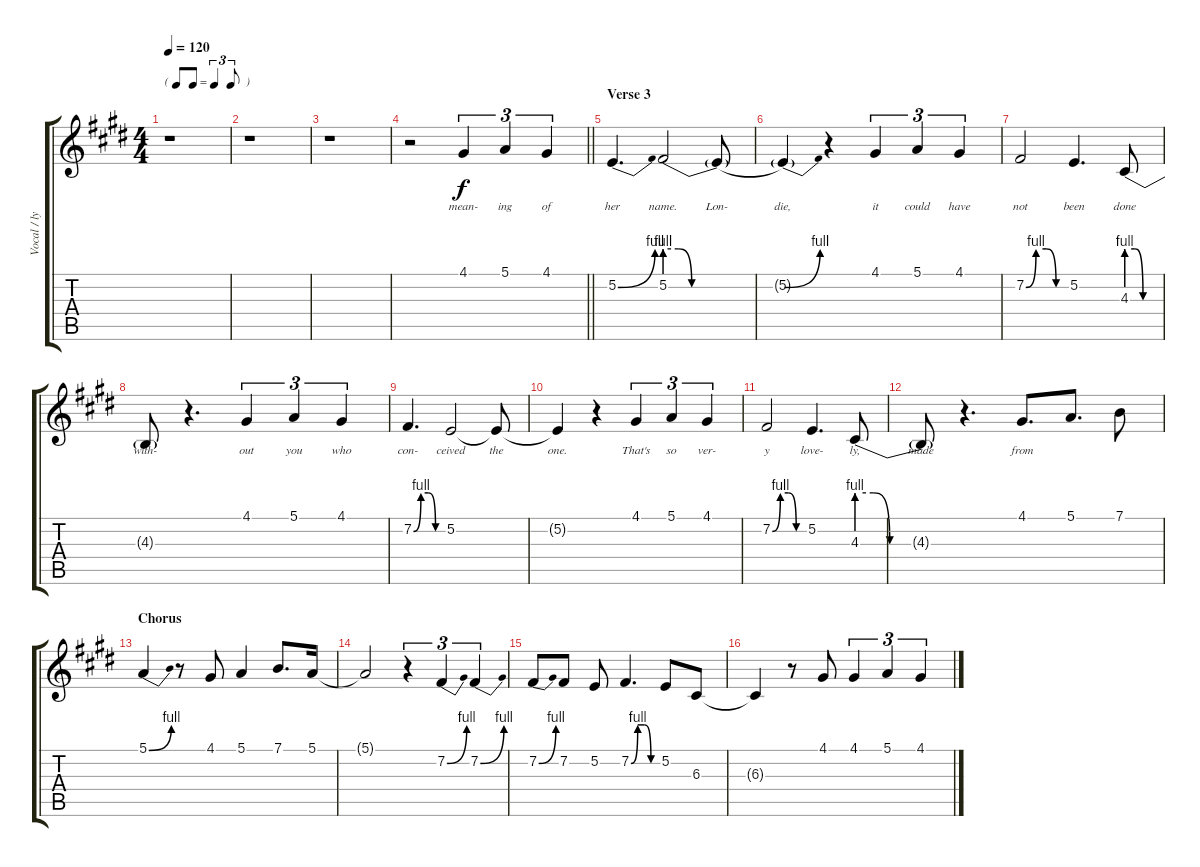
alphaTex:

\track ("Vocal / lyrics" "Vocal / ly") {mute instrument shakuhachi}
\staff {score tabs}
\tuning (E4 B3 G3 D3 A2 E2) {hide}
\ts (4 4)
\tf triplet8th
\tempo 120
\clef g2
\ks e
r.1{dy f} |
r.1 |
r.1 |
\barLineRight lightlight
r.2 4.1.4{tu (3 2) lyrics (0 "mean-") lyrics (1 "") lyrics (2 "") lyrics (3 "") lyrics (4 "")} 5.1.4{tu (3 2) lyrics (0 "ing") lyrics (1 "") lyrics (2 "") lyrics (3 "") lyrics (4 "")} 4.1.4{tu (3 2) lyrics (0 "of") lyrics (1 "") lyrics (2 "") lyrics (3 "") lyrics (4 "")} |
\section ("" "Verse 3")
5.2{be (bend 0 0 60 4)}.4{d lyrics (0 "her") lyrics (1 "") lyrics (2 "") lyrics (3 "") lyrics (4 "")} 5.2{be (custom 0 4 15 4 30 0 60 0)}.2{lyrics (0 "name.") lyrics (1 "") lyrics (2 "") lyrics (3 "") lyrics (4 "")} 5.2{be (hold 0 0 60 0) t}.8{lyrics (0 "Lon-") lyrics (1 "") lyrics (2 "") lyrics (3 "") lyrics (4 "")} |
5.2{be (bend 0 0 60 4) t}.4{lyrics (0 "die,") lyrics (1 "") lyrics (2 "") lyrics (3 "") lyrics (4 "")} r.4 4.1.4{tu (3 2) lyrics (0 "it") lyrics (1 "") lyrics (2 "") lyrics (3 "") lyrics (4 "")} 5.1.4{tu (3 2) lyrics (0 "could") lyrics (1 "") lyrics (2 "") lyrics (3 "") lyrics (4 "")} 4.1.4{tu (3 2) lyrics (0 "have") lyrics (1 "") lyrics (2 "") lyrics (3 "") lyrics (4 "")} |
7.2{be (custom 0 0 15 4 30 4 45 0 60 0)}.2{lyrics (0 "not") lyrics (1 "") lyrics (2 "") lyrics (3 "") lyrics (4 "")} 5.2.4{d lyrics (0 "been") lyrics (1 "") lyrics (2 "") lyrics (3 "") lyrics (4 "")} 4.3{be (custom 0 4 15 4 30 0 60 0)}.8{lyrics (0 "done") lyrics (1 "") lyrics (2 "") lyrics (3 "") lyrics (4 "")} |
4.3{be (hold 0 0 60 0) t}.8{lyrics (0 "with-") lyrics (1 "") lyrics (2 "") lyrics (3 "") lyrics (4 "")} r.4{d} 4.1.4{tu (3 2) lyrics (0 "out") lyrics (1 "") lyrics (2 "") lyrics (3 "") lyrics (4 "")} 5.1.4{tu (3 2) lyrics (0 "you") lyrics (1 "") lyrics (2 "") lyrics (3 "") lyrics (4 "")} 4.1.4{tu (3 2) lyrics (0 "who") lyrics (1 "") lyrics (2 "") lyrics (3 "") lyrics (4 "")} |
7.2{be (custom 0 0 15 4 30 4 45 0 60 0)}.4{d lyrics (0 "con-") lyrics (1 "") lyrics (2 "") lyrics (3 "") lyrics (4 "")} 5.2.2{lyrics (0 "ceived") lyrics (1 "") lyrics (2 "") lyrics (3 "") lyrics (4 "")} 5.2{t}.8{lyrics (0 "the") lyrics (1 "") lyrics (2 "") lyrics (3 "") lyrics (4 "")} |
5.2{t}.4{lyrics (0 "one.") lyrics (1 "") lyrics (2 "") lyrics (3 "") lyrics (4 "")} r.4 4.1.4{tu (3 2) lyrics (0 "That's") lyrics (1 "") lyrics (2 "") lyrics (3 "") lyrics (4 "")} 5.1.4{tu (3 2) lyrics (0 "so") lyrics (1 "") lyrics (2 "") lyrics (3 "") lyrics (4 "")} 4.1.4{tu (3 2) lyrics (0 "ver-") lyrics (1 "") lyrics (2 "") lyrics (3 "") lyrics (4 "")} |
7.2{be (custom 0 0 15 4 30 4 45 0 60 0)}.2{lyrics (0 "y") lyrics (1 "") lyrics (2 "") lyrics (3 "") lyrics (4 "")} 5.2.4{d lyrics (0 "love-") lyrics (1 "") lyrics (2 "") lyrics (3 "") lyrics (4 "")} 4.3{be (custom 0 4 15 4 30 0 60 0)}.8{lyrics (0 "ly,") lyrics (1 "") lyrics (2 "") lyrics (3 "") lyrics (4 "")} |
4.3{be (hold 0 0 60 0) t}.8{lyrics (0 "made") lyrics (1 "") lyrics (2 "") lyrics (3 "") lyrics (4 "")} r.4{d} 4.1.8{d lyrics (0 "from") lyrics (1 "") lyrics (2 "") lyrics (3 "") lyrics (4 "")} 5.1.8{d} 7.1.8 |
\section ("" "Chorus")
5.1{be (bend 0 0 60 4)}.4 r.8 4.1.8 5.1.4 7.1.8{d} 5.1.16 |
5.1{t}.2 r.4{tu (3 2)} 7.2{be (bend 0 0 60 4)}.4{tu (3 2)} 7.2{be (bend 0 0 60 4)}.4{tu (3 2)} |
7.2{be (bend 0 0 60 4)}.8 7.2.8 5.2.8 7.2{be (custom 0 0 15 4 30 4 45 0 60 0)}.4{d} 5.2.8 6.3.8 |
6.3{t}.4 r.8 4.1.8 4.1.4{tu (3 2)} 5.1.4{tu (3 2)} 4.1.4{tu (3 2)}
